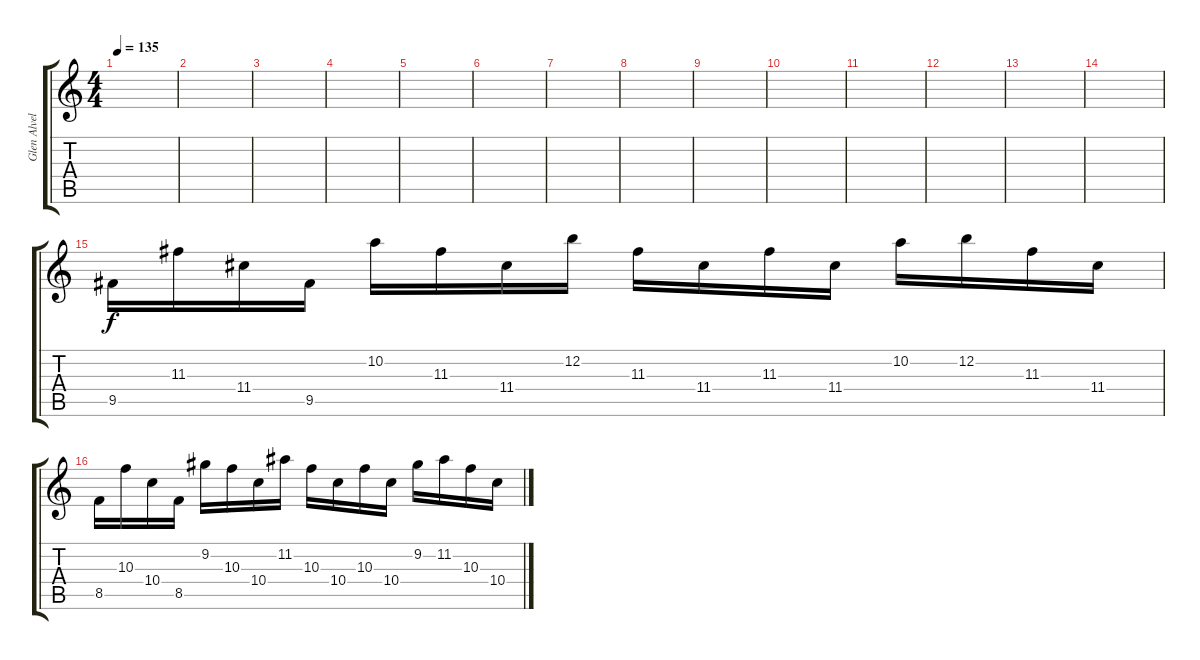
\track ("Glen Alvelais" "Glen Alvel") {instrument distortionguitar}
\staff {score tabs}
\tuning (E4 B3 G3 D3 A2 E2) {hide}
\ts (4 4)
\tempo 135
\clef g2
\ks c
|
|
|
|
|
|
|
|
|
|
|
|
|
|
9.5.16 11.3.16 11.4.16 9.5.16 10.2.16 11.3.16 11.4.16 12.2.16 11.3.16 11.4.16 11.3.16 11.4.16 10.2.16 12.2.16 11.3.16 11.4.16 |
8.5.16 10.3.16 10.4.16 8.5.16 9.2.16 10.3.16 10.4.16 11.2.16 10.3.16 10.4.16 10.3.16 10.4.16 9.2.16 11.2.16 10.3.16 10.4.16
